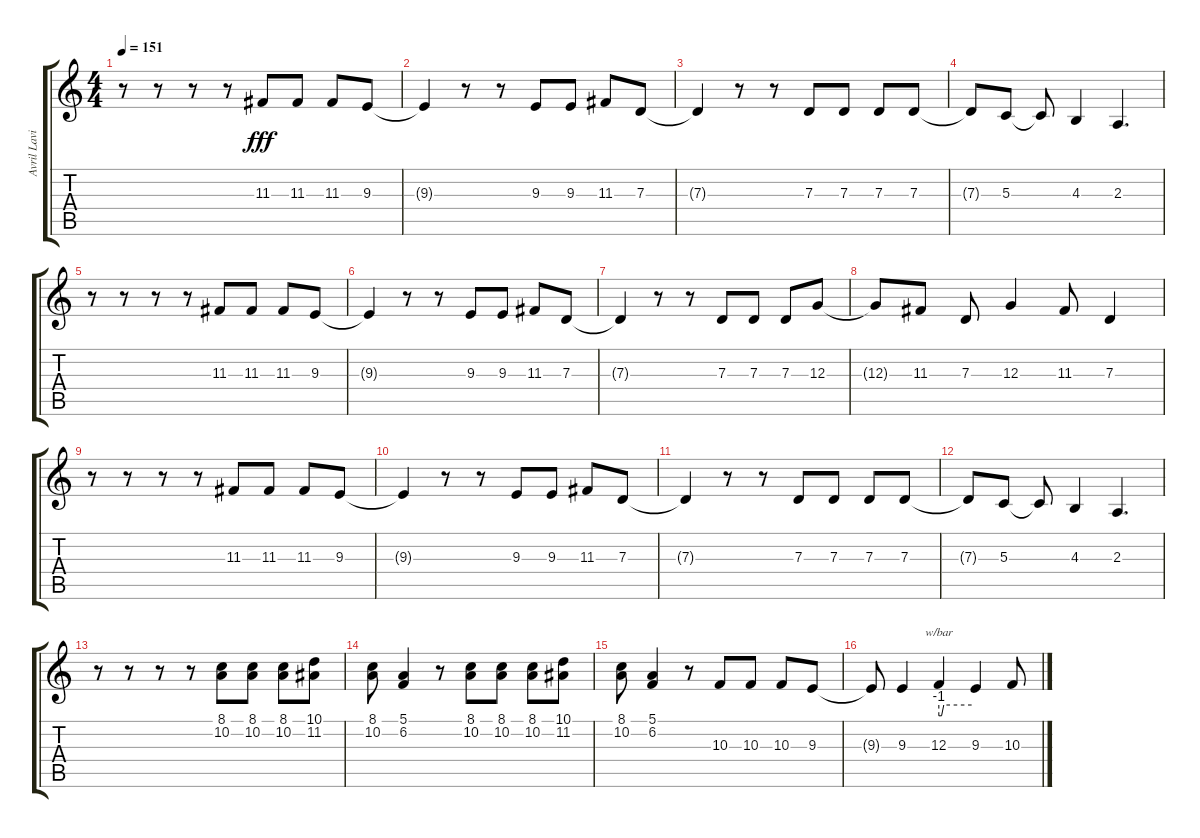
\track ("Avril Lavigne" "Avril Lavi") {instrument synthbrass1}
\staff {score tabs}
\tuning (E4 B3 G3 D3 A2 E2) {hide}
\ts (4 4)
\tempo 151
\clef g2
\ks c
r.8{dy fff} r.8 r.8 r.8 11.3.8 11.3.8 11.3.8 9.3.8 |
9.3{t}.4 r.8 r.8 9.3.8 9.3.8 11.3.8 7.3.8 |
7.3{t}.4 r.8 r.8 7.3.8 7.3.8 7.3.8 7.3.8 |
7.3{t}.8 5.3.8 5.3{t}.8 4.3.4 2.3.4{d} |
r.8 r.8 r.8 r.8 11.3.8 11.3.8 11.3.8 9.3.8 |
9.3{t}.4 r.8 r.8 9.3.8 9.3.8 11.3.8 7.3.8 |
7.3{t}.4 r.8 r.8 7.3.8 7.3.8 7.3.8 12.3.8 |
12.3{t}.8 11.3.8 7.3.8 12.3.4 11.3.8 7.3.4 |
r.8 r.8 r.8 r.8 11.3.8 11.3.8 11.3.8 9.3.8 |
9.3{t}.4 r.8 r.8 9.3.8 9.3.8 11.3.8 7.3.8 |
7.3{t}.4 r.8 r.8 7.3.8 7.3.8 7.3.8 7.3.8 |
7.3{t}.8 5.3.8 5.3{t}.8 4.3.4 2.3.4{d} |
r.8 r.8 r.8 r.8 (8.1 10.2).8 (8.1 10.2).8 (8.1 10.2).8 (10.1 11.2).8 |
(8.1 10.2).8 (5.1 6.2).4 r.8 (8.1 10.2).8 (8.1 10.2).8 (8.1 10.2).8 (10.1 11.2).8 |
(8.1 10.2).8 (5.1 6.2).4 r.8 10.3.8 10.3.8 10.3.8 9.3.8 |
9.3{t}.8 9.3.4 12.3.4{tbe (custom default 0 -4 5 -4 9 0 60 0)} 9.3.4 10.3.8
